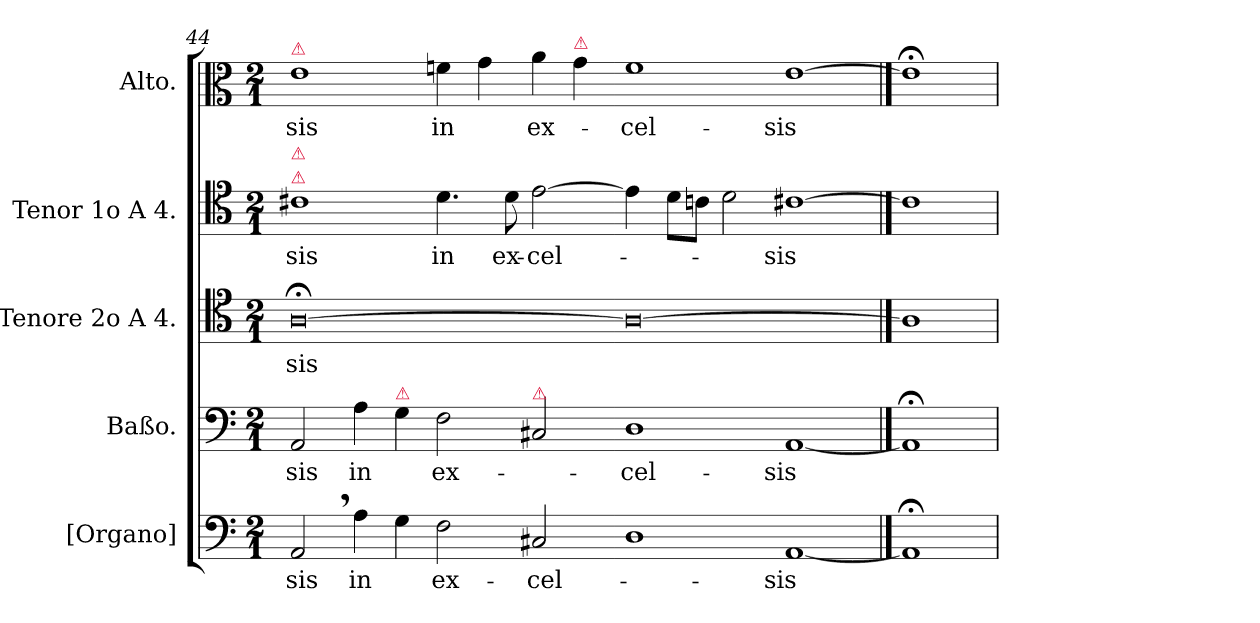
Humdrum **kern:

**kern	**text	**kern	**text	**kern	**text	**kern	**text	**kern	**text
*part5	*part5	*part4	*part4	*part3	*part3	*part2	*part2	*part1	*part1
*staff5	*staff5	*staff4	*staff4	*staff3	*staff3	*staff2	*staff2	*staff1	*staff1
*I"[Organo]	*	*I"Baßo.	*	*I"Tenore 2o A 4.	*	*I"Tenor 1o A 4.	*	*I"Alto.	*
*I'org	*	*I'B	*	*I'T 2	*	*I'T 1	*	*I'A	*
*clefF4	*	*clefF4	*	*clefC4	*	*clefC4	*	*clefC3	*
*k[]	*	*k[]	*	*k[]	*	*k[]	*	*k[]	*
*M2/1	*	*M2/1	*	*M2/1	*	*M2/1	*	*M2/1	*
=44	=44	=44	=44	=44	=44	=44	=44	=44	=44
!	!	!	!	!	!	!	!	!LO:TX:a:color=crimson:t=⚠	!
!	!	!	!	!	!	!LO:TX:a:color=crimson:t=⚠	!	!	!
!	!	!	!	!	!	!LO:TX:a:color=crimson:t=⚠	!	!	!
2AA,</	-sis	2AA/	-sis	[0A;<;	-sis	1c#X	-sis	1e	-sis
4A\	in	4A\	in	.	.	.	.	.	.
!	!	!LO:TX:a:color=crimson:t=⚠	!	!	!	!	!	!	!
4G\	.	4G\	.	.	.	.	.	.	.
!	!	!	!	!	!	!	!LO:LY:i	!	!
2F\	ex-	2F\	ex-	.	.	4.d\	in	4fn\	in
.	.	.	.	.	.	.	.	4g\	.
!	!	!	!	!	!	!	!LO:LY:i	!	!
.	.	.	.	.	.	8d\	ex-	.	.
!	!	!LO:TX:a:color=crimson:t=⚠	!	!	!	!	!	!	!
!	!	!	!	!	!	!	!LO:LY:i	!	!
2C#X/	-cel-	2C#X/	.	.	.	[2e\	-cel-	4a\	ex-
!	!	!	!	!	!	!	!	!LO:TX:a:color=crimson:t=⚠	!
.	.	.	.	.	.	.	.	4g\	.
=46-	=46-	=46-	=46-	=46-	=46-	=46-	=46-	=46-	=46-
1D	.	1D	-cel-	0A_	.	4e\]	.	1f	-cel-
.	.	.	.	.	.	8d\L	.	.	.
.	.	.	.	.	.	8cn\J	.	.	.
.	.	.	.	.	.	2d\	.	.	.
!	!	!	!	!	!	!	!LO:LY:i	!	!
[1AA	-sis	[1AA	-sis	.	.	[1c#X	-sis	[1e	-sis
==47	==47	==47	==47	==47	==47	==47	==47	==47	==47
1AA;<]	.	1AA;<]	.	1A]	.	1c#]	.	1e;]	.
=	=	=	=	=	=	=	=	=	=
*-	*-	*-	*-	*-	*-	*-	*-	*-	*-
